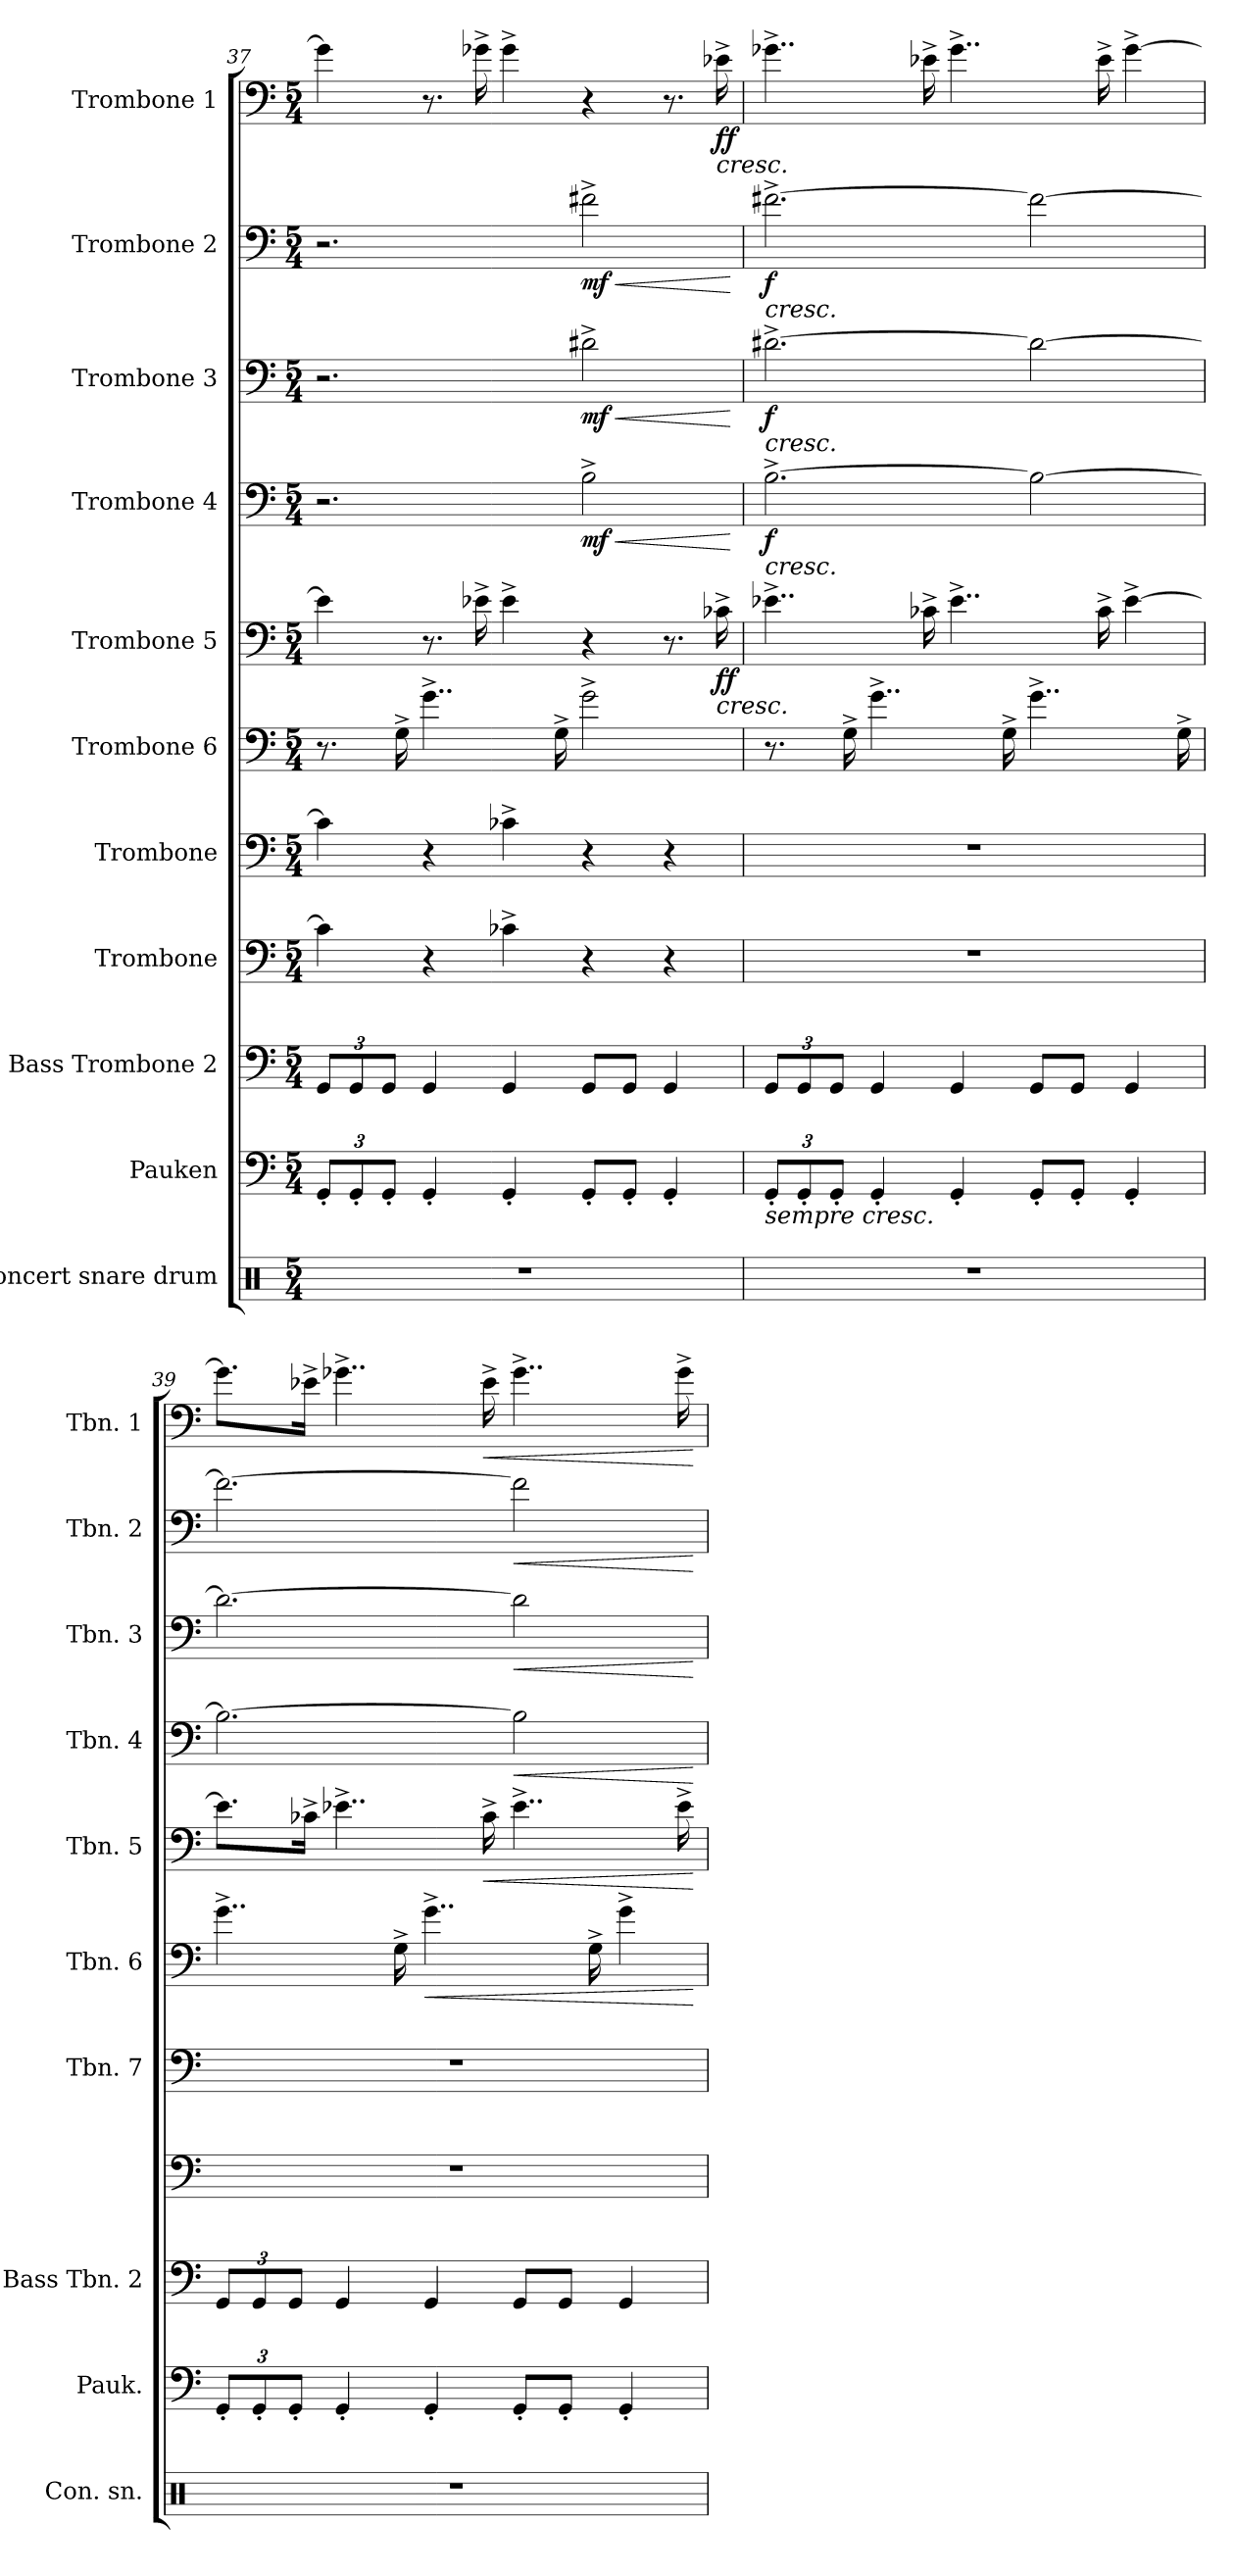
**kern	**kern	**kern	**kern	**kern	**kern	**dynam	**kern	**dynam	**kern	**dynam	**kern	**dynam	**kern	**dynam	**kern	**dynam
*part11	*part10	*part9	*part8	*part7	*part6	*part6	*part5	*part5	*part4	*part4	*part3	*part3	*part2	*part2	*part1	*part1
*staff11	*staff10	*staff9	*staff8	*staff7	*staff6	*staff6	*staff5	*staff5	*staff4	*staff4	*staff3	*staff3	*staff2	*staff2	*staff1	*staff1
*I"Concert snare drum	*I"Pauken	*I"Bass Trombone 2	*I"Trombone	*I"Trombone	*I"Trombone 6	*	*I"Trombone 5	*	*I"Trombone 4	*	*I"Trombone 3	*	*I"Trombone 2	*	*I"Trombone 1	*
*I'Con. sn.	*I'Pauk.	*I'Bass Tbn. 2	*	*I'Tbn. 7	*I'Tbn. 6	*	*I'Tbn. 5	*	*I'Tbn. 4	*	*I'Tbn. 3	*	*I'Tbn. 2	*	*I'Tbn. 1	*
*clefX	*clefF4	*clefF4	*clefF4	*clefF4	*clefF4	*	*clefF4	*	*clefF4	*	*clefF4	*	*clefF4	*	*clefF4	*
*k[]	*k[]	*k[]	*k[]	*k[]	*k[]	*	*k[]	*	*k[]	*	*k[]	*	*k[]	*	*k[]	*
*M5/4	*M5/4	*M5/4	*M5/4	*M5/4	*M5/4	*	*M5/4	*	*M5/4	*	*M5/4	*	*M5/4	*	*M5/4	*
*	*	*Xbrackettup	*	*	*	*	*	*	*	*	*	*	*	*	*	*
=37	=37	=37	=37	=37	=37	=37	=37	=37	=37	=37	=37	=37	=37	=37	=37	=37
4%5r	12GG'/L	12GG/L	4c-\]	4c-\]	8.r	.	4e-\]	.	2.r	.	2.r	.	2.r	.	4g-\]	.
.	12GG'/	12GG/	.	.	.	.	.	.	.	.	.	.	.	.	.	.
.	12GG'/J	12GG/J	.	.	.	.	.	.	.	.	.	.	.	.	.	.
.	.	.	.	.	16G^\	.	.	.	.	.	.	.	.	.	.	.
.	4GG'/	4GG/	4r	4r	4..g^\	.	8.r	.	.	.	.	.	.	.	8.r	.
.	.	.	.	.	.	.	16e-X^\	.	.	.	.	.	.	.	16g-X^\	.
.	4GG'/	4GG/	4c-X^\	4c-X^\	.	.	4e-^\	.	.	.	.	.	.	.	4g-^\	.
.	.	.	.	.	16G^\	.	.	.	.	.	.	.	.	.	.	.
!	!	!	!	!	!	!	!	!	!	!LO:HP:b	!	!LO:HP:b	!	!LO:HP:b	!	!
!	!	!	!	!	!	!	!	!	!	!LO:DY:n=1:b	!	!LO:DY:n=1:b	!	!LO:DY:n=1:b	!	!
.	8GG'/L	8GG/L	4r	4r	2g^\	.	4r	.	2B^\	< mf	2d#X^\	< mf	2f#X^\	< mf	4r	.
.	8GG'/J	8GG/J	.	.	.	.	.	.	.	.	.	.	.	.	.	.
.	4GG'/	4GG/	4r	4r	.	.	8.r	.	.	.	.	.	.	.	8.r	.
!	!	!	!	!	!	!	!	!	!	!	!	!	!	!	!LO:TX:b:i:t=cresc.	!
!	!	!	!	!	!	!	!LO:TX:b:i:t=cresc.	!	!	!	!	!	!	!	!	!
!	!	!	!	!	!	!	!	!LO:DY:b	!	!	!	!	!	!	!	!LO:DY:b
.	.	.	.	.	.	.	16c-X^\	ff	.	.	.	.	.	.	16e-X^\	ff
.	.	.	.	.	.	.	.	.	.	[	.	[	.	[	.	.
=38	=38	=38	=38	=38	=38	=38	=38	=38	=38	=38	=38	=38	=38	=38	=38	=38
!	!	!	!	!	!	!	!	!	!	!	!	!	!LO:TX:b:i:t=cresc.	!	!	!
!	!	!	!	!	!	!	!	!	!	!	!LO:TX:b:i:t=cresc.	!	!	!	!	!
!	!	!	!	!	!	!	!	!	!LO:TX:b:i:t=cresc.	!	!	!	!	!	!	!
!	!LO:TX:b:i:t=sempre cresc.	!	!	!	!	!	!	!	!	!	!	!	!	!	!	!
!	!	!	!	!	!	!	!	!	!	!LO:DY:b	!	!LO:DY:b	!	!LO:DY:b	!	!
4%5r	12GG'/L	12GG/L	4%5r	4%5r	8.r	.	4..e-X^\	.	[2.B^\	f	[2.d#X^\	f	[2.f#X^\	f	4..g-X^\	.
.	12GG'/	12GG/	.	.	.	.	.	.	.	.	.	.	.	.	.	.
.	12GG'/J	12GG/J	.	.	.	.	.	.	.	.	.	.	.	.	.	.
.	.	.	.	.	16G^\	.	.	.	.	.	.	.	.	.	.	.
.	4GG'/	4GG/	.	.	4..g^\	.	.	.	.	.	.	.	.	.	.	.
.	.	.	.	.	.	.	16c-X^\	.	.	.	.	.	.	.	16e-X^\	.
.	4GG'/	4GG/	.	.	.	.	4..e-^\	.	.	.	.	.	.	.	4..g-^\	.
.	.	.	.	.	16G^\	.	.	.	.	.	.	.	.	.	.	.
.	8GG'/L	8GG/L	.	.	4..g^\	.	.	.	2B\_	.	2d#\_	.	2f#\_	.	.	.
.	8GG'/J	8GG/J	.	.	.	.	.	.	.	.	.	.	.	.	.	.
.	.	.	.	.	.	.	16c-^\	.	.	.	.	.	.	.	16e-^\	.
.	4GG'/	4GG/	.	.	.	.	[4e-^\	.	.	.	.	.	.	.	[4g-^\	.
.	.	.	.	.	16G^\	.	.	.	.	.	.	.	.	.	.	.
!!LO:PB:g=z
=39	=39	=39	=39	=39	=39	=39	=39	=39	=39	=39	=39	=39	=39	=39	=39	=39
4%5r	12GG'/L	12GG/L	4%5r	4%5r	4..g^\	.	8.e-\L]	.	2.B\_	.	2.d#\_	.	2.f#\_	.	8.g-\L]	.
.	12GG'/	12GG/	.	.	.	.	.	.	.	.	.	.	.	.	.	.
.	12GG'/J	12GG/J	.	.	.	.	.	.	.	.	.	.	.	.	.	.
.	.	.	.	.	.	.	16c-X^\Jk	.	.	.	.	.	.	.	16e-X^\Jk	.
.	4GG'/	4GG/	.	.	.	.	4..e-X^\	.	.	.	.	.	.	.	4..g-X^\	.
.	.	.	.	.	16G^\	.	.	.	.	.	.	.	.	.	.	.
!	!	!	!	!	!	!LO:HP:b	!	!	!	!	!	!	!	!	!	!
.	4GG'/	4GG/	.	.	4..g^\	<	.	.	.	.	.	.	.	.	.	.
!	!	!	!	!	!	!	!	!LO:HP:b	!	!	!	!	!	!	!	!LO:HP:b
.	.	.	.	.	.	.	16c-^\	<	.	.	.	.	.	.	16e-^\	<
!	!	!	!	!	!	!	!	!	!	!LO:HP:b	!	!LO:HP:b	!	!LO:HP:b	!	!
.	8GG'/L	8GG/L	.	.	.	.	4..e-^\	.	2B\]	<	2d#\]	<	2f#\]	<	4..g-^\	.
.	8GG'/J	8GG/J	.	.	.	.	.	.	.	.	.	.	.	.	.	.
.	.	.	.	.	16G^\	.	.	.	.	.	.	.	.	.	.	.
.	4GG'/	4GG/	.	.	4g^\	.	.	.	.	.	.	.	.	.	.	.
.	.	.	.	.	.	.	16e-^\	.	.	.	.	.	.	.	16g-^\	.
.	.	.	.	.	.	[	.	[	.	[	.	[	.	[	.	[
=	=	=	=	=	=	=	=	=	=	=	=	=	=	=	=	=
*-	*-	*-	*-	*-	*-	*-	*-	*-	*-	*-	*-	*-	*-	*-	*-	*-
